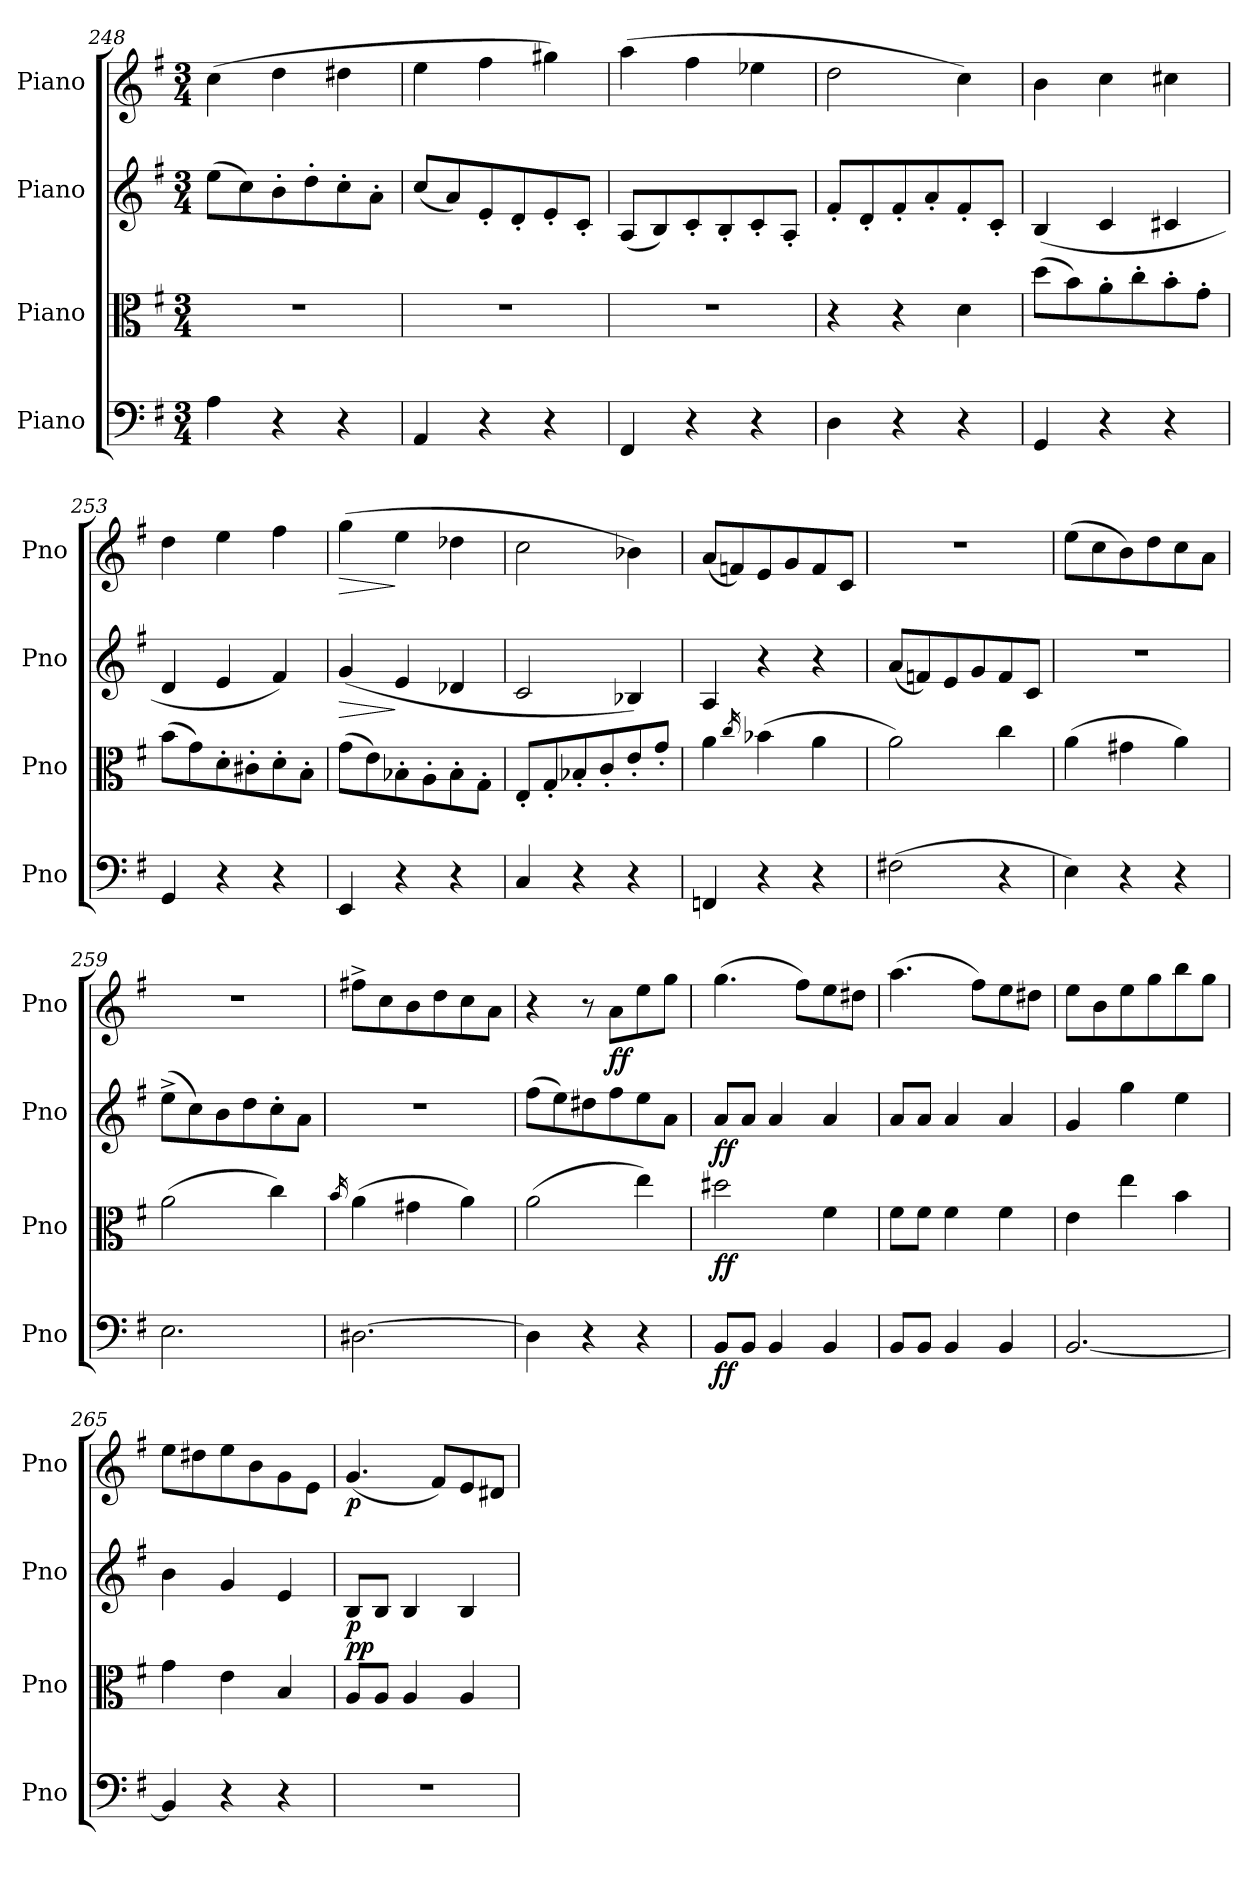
**kern	**dynam	**kern	**dynam	**kern	**dynam	**kern	**dynam
*part4	*part4	*part3	*part3	*part2	*part2	*part1	*part1
*staff4	*staff4	*staff3	*staff3	*staff2	*staff2	*staff1	*staff1
*I"Piano	*	*I"Piano	*	*I"Piano	*	*I"Piano	*
*I'Pno	*	*I'Pno	*	*I'Pno	*	*I'Pno	*
*clefF4	*	*clefC3	*	*clefG2	*	*clefG2	*
*k[f#]	*	*k[f#]	*	*k[f#]	*	*k[f#]	*
*M3/4	*	*M3/4	*	*M3/4	*	*M3/4	*
=248	=248	=248	=248	=248	=248	=248	=248
4A\	.	2.r	.	(8ee\L	.	(4cc\	.
.	.	.	.	8cc\)	.	.	.
4r	.	.	.	8b'\	.	4dd\	.
.	.	.	.	8dd'\	.	.	.
4r	.	.	.	8cc'\	.	4dd#X\	.
.	.	.	.	8a'\J	.	.	.
=249	=249	=249	=249	=249	=249	=249	=249
4AA/	.	2.r	.	(8cc/L	.	4ee\	.
.	.	.	.	8a/)	.	.	.
4r	.	.	.	8e'/	.	4ff#\	.
.	.	.	.	8d'/	.	.	.
4r	.	.	.	8e'/	.	4gg#X\)	.
.	.	.	.	8c'/J	.	.	.
=250	=250	=250	=250	=250	=250	=250	=250
4FF#/	.	2.r	.	(8A/L	.	(4aa\	.
.	.	.	.	8B/)	.	.	.
4r	.	.	.	8c'/	.	4ff#\	.
.	.	.	.	8B'/	.	.	.
4r	.	.	.	8c'/	.	4ee-X\	.
.	.	.	.	8A'/J	.	.	.
=251	=251	=251	=251	=251	=251	=251	=251
4D\	.	4r	.	8f#'/L	.	2dd\	.
.	.	.	.	8d'/	.	.	.
4r	.	4r	.	8f#'/	.	.	.
.	.	.	.	8a'/	.	.	.
4r	.	4d\	.	8f#'/	.	4cc\)	.
.	.	.	.	8c'/J	.	.	.
=252	=252	=252	=252	=252	=252	=252	=252
4GG/	.	(8dd\L	.	(4B/	.	4b\	.
.	.	8b\)	.	.	.	.	.
4r	.	8a'\	.	4c/	.	4cc\	.
.	.	8cc'\	.	.	.	.	.
4r	.	8b'\	.	4c#X/	.	4cc#X\	.
.	.	8g'\J	.	.	.	.	.
=253	=253	=253	=253	=253	=253	=253	=253
4GG/	.	(8b\L	.	4d/	.	4dd\	.
.	.	8g\)	.	.	.	.	.
4r	.	8d'\	.	4e/	.	4ee\	.
.	.	8c#X'\	.	.	.	.	.
4r	.	8d'\	.	4f#/)	.	4ff#\	.
.	.	8B'\J	.	.	.	.	.
=254	=254	=254	=254	=254	=254	=254	=254
!	!	!	!	!	!LO:HP:b	!	!LO:HP:b
4EE/	.	(8g\L	.	(4g/	>	(4gg\	>
.	.	8e\)	.	.	.	.	.
4r	.	8B-X'\	.	4e/	]	4ee\	]
.	.	8A'\	.	.	.	.	.
4r	.	8B-'\	.	4d-X/	.	4dd-X\	.
.	.	8G'\J	.	.	.	.	.
=255	=255	=255	=255	=255	=255	=255	=255
4C/	.	8E'/L	.	2c/	.	2cc\	.
.	.	8G'/	.	.	.	.	.
4r	.	8B-X'/	.	.	.	.	.
.	.	8c'/	.	.	.	.	.
4r	.	8e'/	.	4B-X/)	.	4b-X\)	.
.	.	8g'/J	.	.	.	.	.
=256	=256	=256	=256	=256	=256	=256	=256
4FFn/	.	4a\	.	4A/	.	(8a/L	.
.	.	.	.	.	.	8fn/)	.
.	.	16qcc/	.	.	.	.	.
4r	.	(4b-X\	.	4r	.	8e/	.
.	.	.	.	.	.	8g/	.
4r	.	4a\	.	4r	.	8f/	.
.	.	.	.	.	.	8c/J	.
=257	=257	=257	=257	=257	=257	=257	=257
(2F#X\	.	2a\)	.	(8a/L	.	2.r	.
.	.	.	.	8fn/)	.	.	.
.	.	.	.	8e/	.	.	.
.	.	.	.	8g/	.	.	.
4r	.	4cc\	.	8f/	.	.	.
.	.	.	.	8c/J	.	.	.
=258	=258	=258	=258	=258	=258	=258	=258
4E\)	.	(4a\	.	2.r	.	(8ee\L	.
.	.	.	.	.	.	8cc\	.
4r	.	4g#X\	.	.	.	8b\)	.
.	.	.	.	.	.	8dd\	.
4r	.	4a\)	.	.	.	8cc\	.
.	.	.	.	.	.	8a\J	.
=259	=259	=259	=259	=259	=259	=259	=259
2.E\	.	(2a\	.	(8ee^\L	.	2.r	.
.	.	.	.	8cc\)	.	.	.
.	.	.	.	8b\	.	.	.
.	.	.	.	8dd\	.	.	.
.	.	4cc\)	.	8cc'\	.	.	.
.	.	.	.	8a\J	.	.	.
=260	=260	=260	=260	=260	=260	=260	=260
.	.	16qb/	.	.	.	.	.
[2.D#X\	.	(4a\	.	2.r	.	8ff#X^\L	.
.	.	.	.	.	.	8cc\	.
.	.	4g#X\	.	.	.	8b\	.
.	.	.	.	.	.	8dd\	.
.	.	4a\)	.	.	.	8cc\	.
.	.	.	.	.	.	8a\J	.
=261	=261	=261	=261	=261	=261	=261	=261
4D#\]	.	(2a\	.	(8ff#\L	.	4r	.
.	.	.	.	8ee\)	.	.	.
4r	.	.	.	8dd#X\	.	8r	.
!	!	!	!	!	!	!	!LO:DY:b
.	.	.	.	8ff#\	.	8a\L	ff
4r	.	4ee\)	.	8ee\	.	8ee\	.
.	.	.	.	8a\J	.	8gg\J	.
=262	=262	=262	=262	=262	=262	=262	=262
!	!LO:DY:b	!	!LO:DY:b	!	!LO:DY:b	!	!
8BB/L	ff	2dd#X\	ff	8a/L	ff	(4.gg\	.
8BB/J	.	.	.	8a/J	.	.	.
4BB/	.	.	.	4a/	.	.	.
.	.	.	.	.	.	8ff#\L)	.
4BB/	.	4f#\	.	4a/	.	8ee\	.
.	.	.	.	.	.	8dd#X\J	.
=263	=263	=263	=263	=263	=263	=263	=263
8BB/L	.	8f#\L	.	8a/L	.	(4.aa\	.
8BB/J	.	8f#\J	.	8a/J	.	.	.
4BB/	.	4f#\	.	4a/	.	.	.
.	.	.	.	.	.	8ff#\L)	.
4BB/	.	4f#\	.	4a/	.	8ee\	.
.	.	.	.	.	.	8dd#X\J	.
=264	=264	=264	=264	=264	=264	=264	=264
[2.BB/	.	4e\	.	4g/	.	8ee\L	.
.	.	.	.	.	.	8b\	.
.	.	4ee\	.	4gg\	.	8ee\	.
.	.	.	.	.	.	8gg\	.
.	.	4b\	.	4ee\	.	8bb\	.
.	.	.	.	.	.	8gg\J	.
=265	=265	=265	=265	=265	=265	=265	=265
4BB/]	.	4g\	.	4b\	.	8ee\L	.
.	.	.	.	.	.	8dd#X\	.
4r	.	4e\	.	4g/	.	8ee\	.
.	.	.	.	.	.	8b\	.
4r	.	4B/	.	4e/	.	8g\	.
.	.	.	.	.	.	8e\J	.
=266	=266	=266	=266	=266	=266	=266	=266
!	!	!	!LO:DY:a	!	!	!	!
!	!	!	!LO:DY:n=1:b	!	!LO:DY:b	!	!LO:DY:b
2.r	.	8A/L	p p	8B/L	p	(4.g/	p
.	.	8A/J	.	8B/J	.	.	.
.	.	4A/	.	4B/	.	.	.
.	.	.	.	.	.	8f#/L)	.
.	.	4A/	.	4B/	.	8e/	.
.	.	.	.	.	.	8d#X/J	.
=	=	=	=	=	=	=	=
*-	*-	*-	*-	*-	*-	*-	*-
